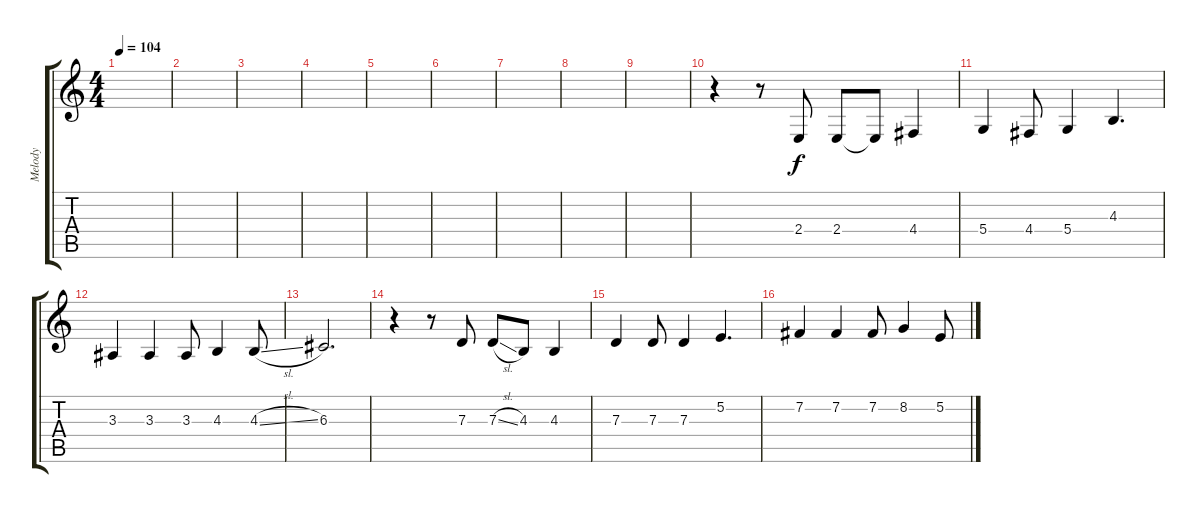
\track ("Melody" "Melody") {instrument altosax}
\staff {score tabs}
\tuning (E4 B3 G3 D3 A2 E2) {hide}
\ts (4 4)
\tempo 104
\clef g2
\ks c
|
|
|
|
|
|
|
|
|
r.4 r.8 2.4.8{volume 12} 2.4.8 2.4{t}.8 4.4.4 |
5.4.4 4.4.8 5.4.4 4.3.4{d} |
3.3.4 3.3.4 3.3.8 4.3.4 4.3{sl}.8 |
6.3.2{d} |
r.4 r.8 7.3.8 7.3{sl}.8 4.3.8 4.3.4 |
7.3.4 7.3.8 7.3.4 5.2.4{d} |
7.2.4 7.2.4 7.2.8 8.2.4 5.2.8
